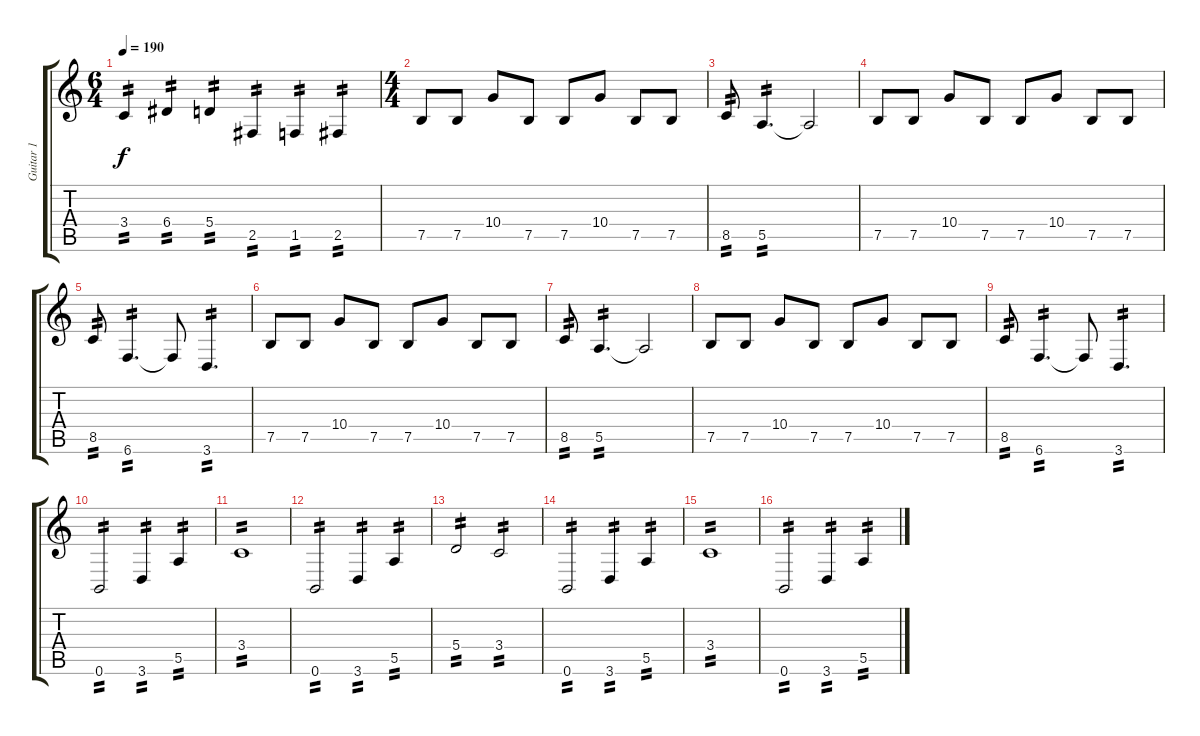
\track ("Guitar 1" "Guitar 1") {instrument distortionguitar}
\staff {score tabs}
\tuning (B3 Gb3 D3 A2 E2 B1) {hide}
\ts (6 4)
\tempo 190
\clef g2
\ks aminor
3.4.4{tp 2 dy f} 6.4.4{tp 2} 5.4.4{tp 2} 2.5.4{tp 2} 1.5.4{tp 2} 2.5.4{tp 2} |
\ts (4 4)
7.5.8 7.5.8 10.4.8 7.5.8 7.5.8 10.4.8 7.5.8 7.5.8 |
8.5.8{tp 2} 5.5.4{d tp 2} 5.5{t}.2 |
7.5.8 7.5.8 10.4.8 7.5.8 7.5.8 10.4.8 7.5.8 7.5.8 |
8.5.8{tp 2} 6.6.4{d tp 2} 6.6{t}.8 3.6.4{d tp 2} |
7.5.8 7.5.8 10.4.8 7.5.8 7.5.8 10.4.8 7.5.8 7.5.8 |
8.5.8{tp 2} 5.5.4{d tp 2} 5.5{t}.2 |
7.5.8 7.5.8 10.4.8 7.5.8 7.5.8 10.4.8 7.5.8 7.5.8 |
8.5.8{tp 2} 6.6.4{d tp 2} 6.6{t}.8 3.6.4{d tp 2} |
0.6.2{tp 2} 3.6.4{tp 2} 5.5.4{tp 2} |
3.4.1{tp 2} |
0.6.2{tp 2} 3.6.4{tp 2} 5.5.4{tp 2} |
5.4.2{tp 2} 3.4.2{tp 2} |
0.6.2{tp 2} 3.6.4{tp 2} 5.5.4{tp 2} |
3.4.1{tp 2} |
0.6.2{tp 2} 3.6.4{tp 2} 5.5.4{tp 2}
